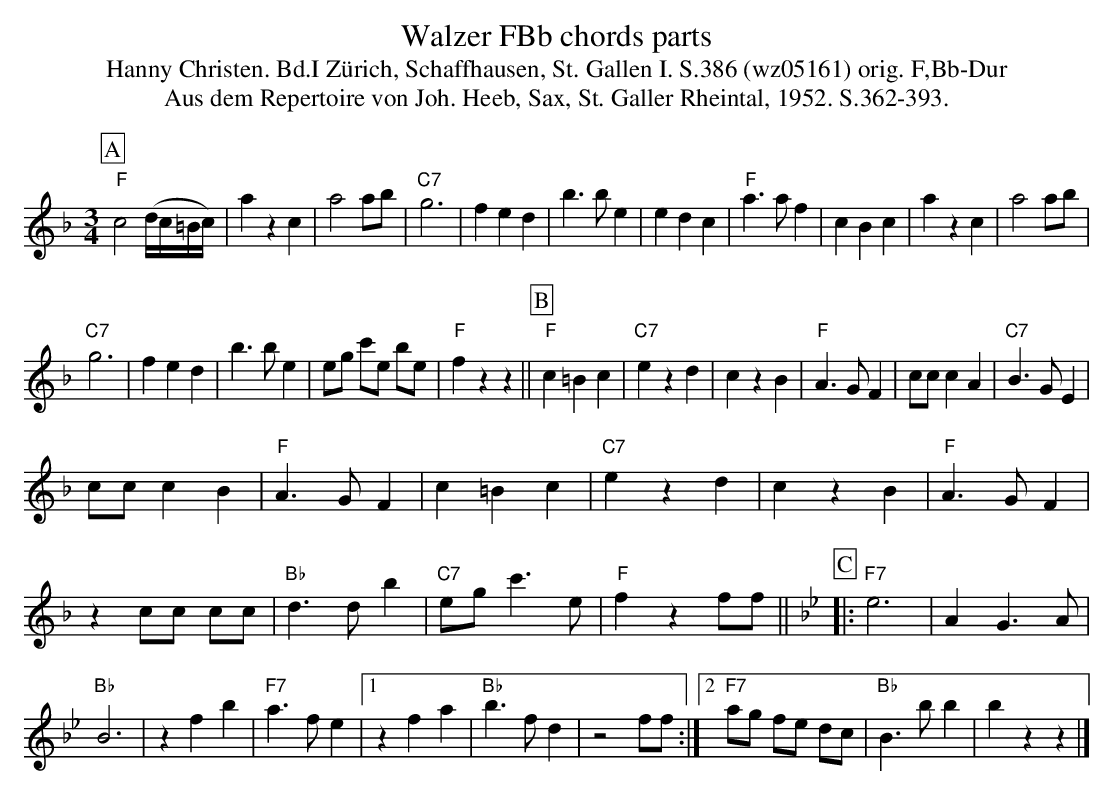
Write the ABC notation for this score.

X:1
T: Walzer FBb chords parts
T:Hanny Christen. Bd.I Zürich, Schaffhausen, St. Gallen I. S.386 (wz05161) orig. F,Bb-Dur
T: Aus dem Repertoire von Joh. Heeb, Sax, St. Galler Rheintal, 1952. S.362-393.
M:3/4
L:1/4
K:F %%MIDI gchordon
[P:A] "F"c2 (d//c//=B//c//) | azc | a2a/b/ | "C7"g3 | fed | b>be | edc | "F"a>af | cBc | azc | a2a/b/ |
"C7"g3 | fed | b>be | e/g/ c'/e/  b/e/  | "F"fzz || [P:B] "F"c=Bc | "C7"ezd | czB | "F"A>GF | c/c/cA | "C7"B>GE |
c/c/cB | "F"A>GF | c=Bc | "C7"ezd | czB | "F"A>GF | zc/c/ c/c/ | "Bb"d>db | "C7"e/g/c'>e | "F"fzf/f/ ||[K:Bb] [P:C]
|: "F7"e3 | AG>A | "Bb"B3 | zfb | "F7"a>fe |1 zfa | "Bb"b>fd | z2f/f/ :|2 "F7"a/g/ f/e/ d/c/ | "Bb"B>bb | bzz |]
